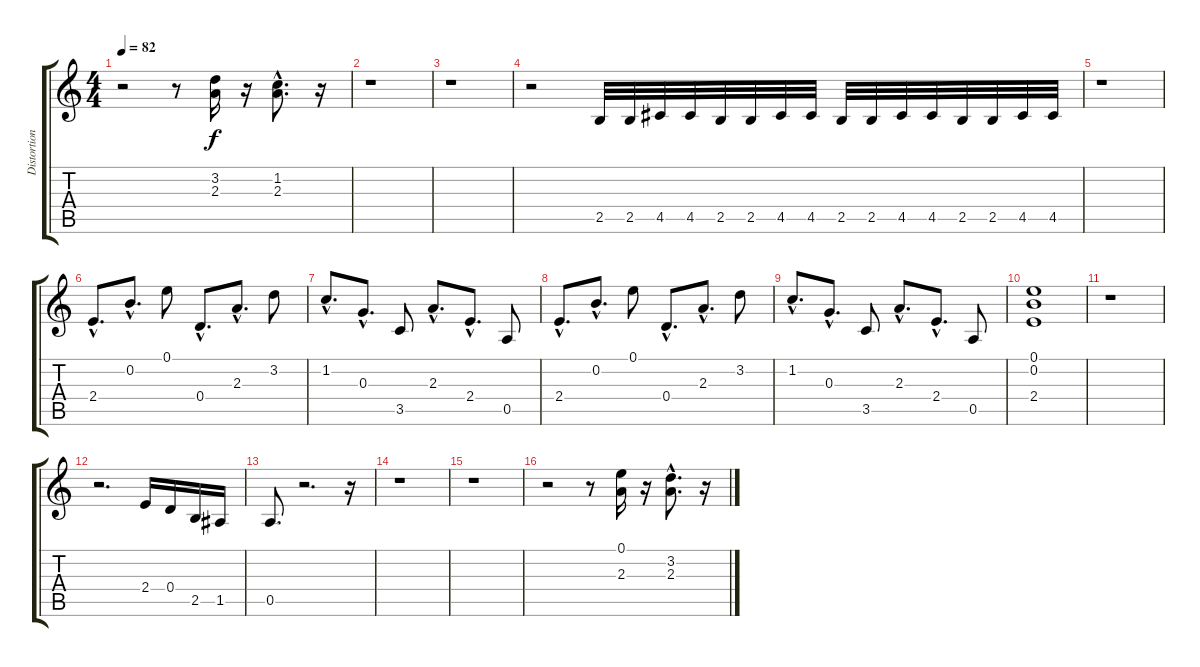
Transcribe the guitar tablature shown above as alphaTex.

\track ("Distortion 1 (Jasha)" "Distortion") {instrument distortionguitar}
\staff {score tabs}
\tuning (E4 B3 G3 D3 A2 E2) {hide}
\ts (4 4)
\tempo 82
\clef g2
\ks c
r.2{dy f} r.8 (3.2 2.3).16 r.16 (1.2{hac} 2.3{hac}).8{d} r.16 |
r.1 |
r.1 |
r.2 2.5.32 2.5.32 4.5.32 4.5.32 2.5.32 2.5.32 4.5.32 4.5.32 2.5.32 2.5.32 4.5.32 4.5.32 2.5.32 2.5.32 4.5.32 4.5.32 |
r.1 |
2.4{hac}.8{d} 0.2{hac}.8{d} 0.1.8 0.4{hac}.8{d} 2.3{hac}.8{d} 3.2.8 |
1.2{hac}.8{d} 0.3{hac}.8{d} 3.5.8 2.3{hac}.8{d} 2.4{hac}.8{d} 0.5.8 |
2.4{hac}.8{d} 0.2{hac}.8{d} 0.1.8 0.4{hac}.8{d} 2.3{hac}.8{d} 3.2.8 |
1.2{hac}.8{d} 0.3{hac}.8{d} 3.5.8 2.3{hac}.8{d} 2.4{hac}.8{d} 0.5.8 |
(0.1 0.2 2.4).1 |
r.1 |
r.2{d} 2.4.16 0.4.16 2.5.16 1.5.16 |
0.5.8{d} r.2{d} r.16 |
r.1 |
r.1 |
r.2 r.8 (0.1 2.3).16 r.16 (3.2{hac} 2.3{hac}).8{d} r.16
